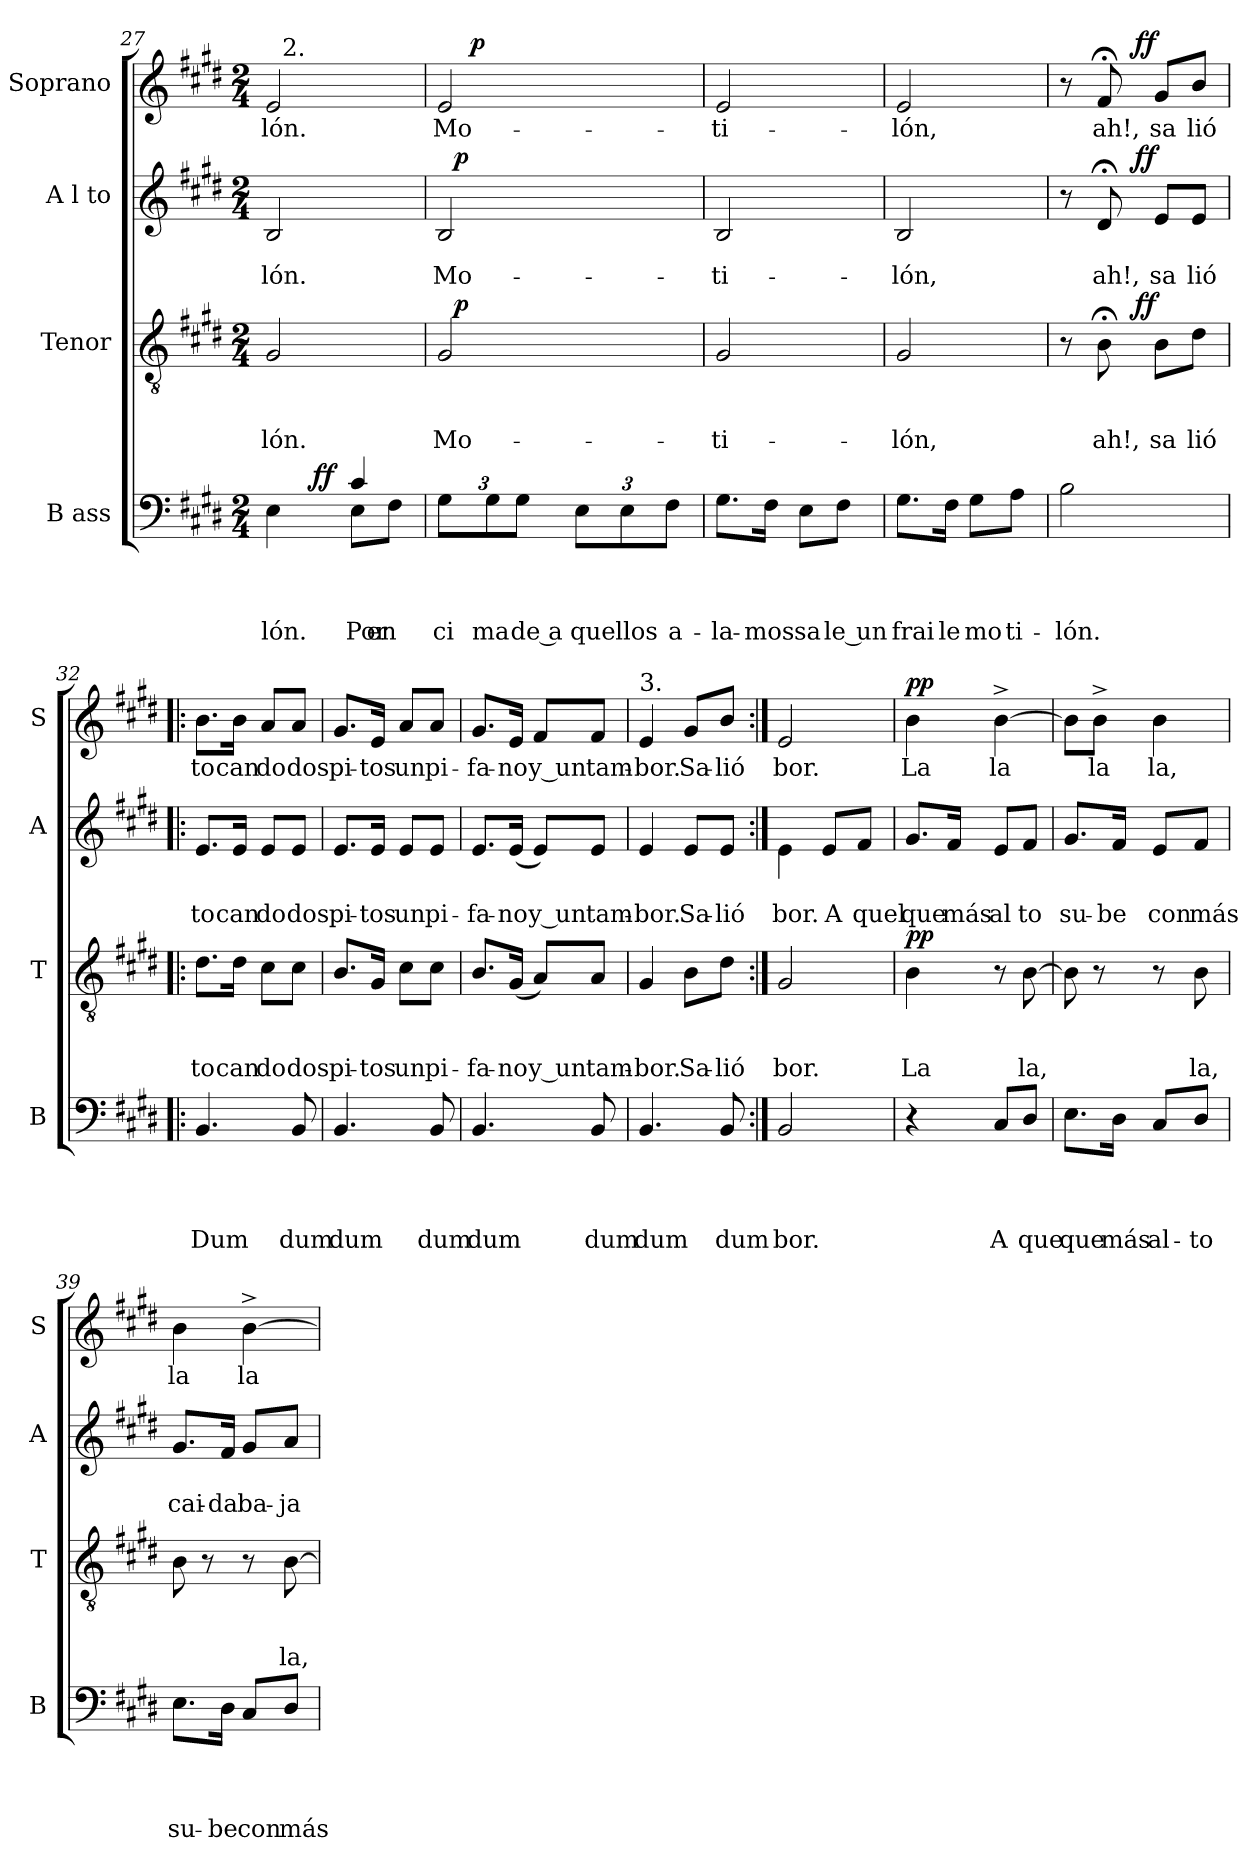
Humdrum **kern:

**kern	**text	**text	**text	**text	**dynam	**kern	**text	**text	**text	**dynam	**kern	**text	**text	**dynam	**kern	**text	**dynam
*part4	*part4	*part4	*part4	*part4	*part4	*part3	*part3	*part3	*part3	*part3	*part2	*part2	*part2	*part2	*part1	*part1	*part1
*staff4	*staff4	*staff4	*staff4	*staff4	*staff4	*staff3	*staff3	*staff3	*staff3	*staff3	*staff2	*staff2	*staff2	*staff2	*staff1	*staff1	*staff1
*I"B ass	*	*	*	*	*	*I"Tenor	*	*	*	*	*I"A l to	*	*	*	*I"Soprano	*	*
*I'B	*	*	*	*	*	*I'T	*	*	*	*	*I'A	*	*	*	*I'S	*	*
!!LO:LB:g=z
*clefF4	*	*	*	*	*	*clefGv2	*	*	*	*	*clefG2	*	*	*	*clefG2	*	*
*k[f#c#g#d#]	*	*	*	*	*	*k[f#c#g#d#]	*	*	*	*	*k[f#c#g#d#]	*	*	*	*k[f#c#g#d#]	*	*
*E:	*	*	*	*	*	*E:	*	*	*	*	*E:	*	*	*	*E:	*	*
*M2/4	*	*	*	*	*	*M2/4	*	*	*	*	*M2/4	*	*	*	*M2/4	*	*
=27	=27	=27	=27	=27	=27	=27	=27	=27	=27	=27	=27	=27	=27	=27	=27	=27	=27
*^	*	*	*	*	*	*	*	*	*	*	*	*	*	*	*	*	*
!	!	!	!	!	!LO:LY:b	!	!	!	!	!LO:LY:b	!	!	!	!LO:LY:b	!	!	!LO:LY:b	!
*	*^	*	*	*	*	*	*	*	*	*	*	*	*	*	*	*^	*	*
4ryy	4E\	8ryy	.	.	.	lón.	.	2G#/	.	.	lón.	.	2B/	.	lón.	.	2e/	32ryy	lón.	.
!	!	!	!	!	!	!	!	!	!	!	!	!	!	!	!	!	!	!LO:TX:a:t=2.	!	!
.	.	.	.	.	.	.	.	.	.	.	.	.	.	.	.	.	.	4...ryy	.	.
!	!	!	!	!	!	!	!LO:DY:b	!	!	!	!	!	!	!	!	!	!	!	!	!
.	.	4.ryy	.	.	.	.	ff	.	.	.	.	.	.	.	.	.	.	.	.	.
!	!	!	!	!	!	!LO:LY:b	!	!	!	!	!	!	!	!	!	!	!	!	!	!
4c#/	8E\L	.	.	.	.	Por	.	.	.	.	.	.	.	.	.	.	.	.	.	.
!	!	!	!	!	!	!LO:LY:b	!	!	!	!	!	!	!	!	!	!	!	!	!	!
.	8F#\J	.	.	.	.	en-	.	.	.	.	.	.	.	.	.	.	.	.	.	.
=28	=28	=28	=28	=28	=28	=28	=28	=28	=28	=28	=28	=28	=28	=28	=28	=28	=28	=28	=28	=28
!	!	!	!	!	!	!LO:LY:b	!	!	!	!	!LO:LY:b	!	!	!	!LO:LY:b	!	!	!	!LO:LY:b	!
*v	*v	*v	*	*	*	*	*	*^	*	*	*	*	*^	*	*	*	*	*	*	*
12G#\L	.	.	.	-ci	.	2G#/	32ryy	.	.	Mo-	.	2B/	32ryy	.	Mo-	.	2e/	24ryy	Mo-	.
!	!	!	!	!	!	!	!	!	!	!	!LO:DY:a	!	!	!	!	!LO:DY:a	!	!	!	!
.	.	.	.	.	.	.	4...ryy	.	.	.	p	.	4...ryy	.	.	p	.	.	.	.
.	.	.	.	.	.	.	.	.	.	.	.	.	.	.	.	.	.	96ryy	.	.
!	!	!	!	!	!	!	!	!	!	!	!	!	!	!	!	!	!	!	!	!LO:DY:a
.	.	.	.	.	.	.	.	.	.	.	.	.	.	.	.	.	.	3ryy	.	p
!	!	!	!	!LO:LY:b	!	!	!	!	!	!	!	!	!	!	!	!	!	!	!	!
12G#\	.	.	.	ma	.	.	.	.	.	.	.	.	.	.	.	.	.	.	.	.
!	!	!	!	!LO:LY:b:rj	!	!	!	!	!	!	!	!	!	!	!	!	!	!	!	!
12G#\J	.	.	.	de a	.	.	.	.	.	.	.	.	.	.	.	.	.	.	.	.
!	!	!	!	!LO:LY:b	!	!	!	!	!	!	!	!	!	!	!	!	!	!	!	!
12E\L	.	.	.	que	.	.	.	.	.	.	.	.	.	.	.	.	.	.	.	.
!	!	!	!	!LO:LY:b	!	!	!	!	!	!	!	!	!	!	!	!	!	!	!	!
12E\	.	.	.	llos	.	.	.	.	.	.	.	.	.	.	.	.	.	.	.	.
.	.	.	.	.	.	.	.	.	.	.	.	.	.	.	.	.	.	12ryy	.	.
!	!	!	!	!LO:LY:b	!	!	!	!	!	!	!	!	!	!	!	!	!	!	!	!
12F#\J	.	.	.	a-	.	.	.	.	.	.	.	.	.	.	.	.	.	.	.	.
.	.	.	.	.	.	.	.	.	.	.	.	.	.	.	.	.	.	48.ryy	.	.
=29	=29	=29	=29	=29	=29	=29	=29	=29	=29	=29	=29	=29	=29	=29	=29	=29	=29	=29	=29	=29
!	!	!	!	!LO:LY:b	!	!	!	!	!	!LO:LY:b	!	!	!	!	!LO:LY:b	!	!	!	!LO:LY:b	!
*	*	*	*	*	*	*v	*v	*	*	*	*	*	*	*	*	*	*v	*v	*	*
*	*	*	*	*	*	*	*	*	*	*	*v	*v	*	*	*	*	*	*
8.G#\L	.	.	.	-la-	.	2G#/	.	.	-ti-	.	2B/	.	-ti-	.	2e/	-ti-	.
!	!	!	!	!LO:LY:b	!	!	!	!	!	!	!	!	!	!	!	!	!
16F#\Jk	.	.	.	-mos	.	.	.	.	.	.	.	.	.	.	.	.	.
!	!	!	!	!LO:LY:b	!	!	!	!	!	!	!	!	!	!	!	!	!
8E\L	.	.	.	sa	.	.	.	.	.	.	.	.	.	.	.	.	.
!	!	!	!	!LO:LY:b:rj	!	!	!	!	!	!	!	!	!	!	!	!	!
8F#\J	.	.	.	le un	.	.	.	.	.	.	.	.	.	.	.	.	.
=30	=30	=30	=30	=30	=30	=30	=30	=30	=30	=30	=30	=30	=30	=30	=30	=30	=30
!	!	!	!	!LO:LY:b	!	!	!	!	!LO:LY:b	!	!	!	!LO:LY:b	!	!	!LO:LY:b	!
8.G#\L	.	.	.	frai	.	2G#/	.	.	-lón,	.	2B/	.	-lón,	.	2e/	-lón,	.
!	!	!	!	!LO:LY:b	!	!	!	!	!	!	!	!	!	!	!	!	!
16F#\Jk	.	.	.	le	.	.	.	.	.	.	.	.	.	.	.	.	.
!	!	!	!	!LO:LY:b	!	!	!	!	!	!	!	!	!	!	!	!	!
8G#\L	.	.	.	mo	.	.	.	.	.	.	.	.	.	.	.	.	.
!	!	!	!	!LO:LY:b	!	!	!	!	!	!	!	!	!	!	!	!	!
8A\J	.	.	.	ti-	.	.	.	.	.	.	.	.	.	.	.	.	.
=31	=31	=31	=31	=31	=31	=31	=31	=31	=31	=31	=31	=31	=31	=31	=31	=31	=31
!	!	!	!	!LO:LY:b	!	!	!	!	!	!	!	!	!	!	!	!	!
*	*	*	*	*	*	*^	*	*	*	*	*^	*	*	*	*^	*	*
2B\	.	.	.	-lón.	.	8r	6ryy	.	.	.	.	8r	6ryy	.	.	.	8r	6ryy	.	.
!	!	!	!	!	!	!	!	!	!	!LO:LY:b	!	!	!	!	!LO:LY:b	!	!	!	!LO:LY:b	!
.	.	.	.	.	.	8B;<\	.	.	.	ah!,	.	8d#;/	.	.	ah!,	.	8f#;/	.	ah!,	.
.	.	.	.	.	.	.	24ryy	.	.	.	.	.	24ryy	.	.	.	.	24ryy	.	.
!	!	!	!	!	!	!	!	!	!	!	!LO:DY:a	!	!	!	!	!LO:DY:a	!	!	!	!LO:DY:a
.	.	.	.	.	.	.	6..ryy	.	.	.	ff	.	6..ryy	.	.	ff	.	6..ryy	.	ff
!	!	!	!	!	!	!	!	!	!	!LO:LY:b	!	!	!	!	!LO:LY:b	!	!	!	!LO:LY:b	!
.	.	.	.	.	.	8B\L	.	.	.	sa	.	8e/L	.	.	sa	.	8g#/L	.	sa	.
!	!	!	!	!	!	!	!	!	!	!LO:LY:b	!	!	!	!	!LO:LY:b	!	!	!	!LO:LY:b	!
.	.	.	.	.	.	8d#\J	.	.	.	lió	.	8e/J	.	.	lió	.	8b/J	.	lió	.
=32!|:	=32!|:	=32!|:	=32!|:	=32!|:	=32!|:	=32!|:	=32!|:	=32!|:	=32!|:	=32!|:	=32!|:	=32!|:	=32!|:	=32!|:	=32!|:	=32!|:	=32!|:	=32!|:	=32!|:	=32!|:
!	!	!	!	!LO:LY:b	!	!	!	!	!	!LO:LY:b	!	!	!	!	!LO:LY:b	!	!	!	!LO:LY:b	!
*	*	*	*	*	*	*v	*v	*	*	*	*	*	*	*	*	*	*v	*v	*	*
*	*	*	*	*	*	*	*	*	*	*	*v	*v	*	*	*	*	*	*
4.BB/	.	.	.	Dum	.	8.d#\L	.	.	to	.	8.e/L	.	to	.	8.b\L	to	.
!	!	!	!	!	!	!	!	!	!LO:LY:b	!	!	!	!LO:LY:b	!	!	!LO:LY:b	!
.	.	.	.	.	.	16d#\Jk	.	.	can	.	16e/Jk	.	can	.	16b\Jk	can	.
!	!	!	!	!	!	!	!	!	!LO:LY:b	!	!	!	!LO:LY:b	!	!	!LO:LY:b	!
.	.	.	.	.	.	8c#\L	.	.	do	.	8e/L	.	do	.	8a/L	do	.
!	!	!	!	!LO:LY:b	!	!	!	!	!LO:LY:b	!	!	!	!LO:LY:b	!	!	!LO:LY:b	!
8BB/	.	.	.	dum	.	8c#\J	.	.	dos	.	8e/J	.	dos	.	8a/J	dos	.
!!LO:PB:g=z
=33	=33	=33	=33	=33	=33	=33	=33	=33	=33	=33	=33	=33	=33	=33	=33	=33	=33
!	!	!	!	!LO:LY:b	!	!	!	!	!LO:LY:b	!	!	!	!LO:LY:b	!	!	!LO:LY:b	!
4.BB/	.	.	.	dum	.	8.B/L	.	.	pi-	.	8.e/L	.	pi-	.	8.g#/L	pi-	.
!	!	!	!	!	!	!	!	!	!LO:LY:b	!	!	!	!LO:LY:b	!	!	!LO:LY:b	!
.	.	.	.	.	.	16G#/Jk	.	.	-tos	.	16e/Jk	.	-tos	.	16e/Jk	-tos	.
!	!	!	!	!	!	!	!	!	!LO:LY:b	!	!	!	!LO:LY:b	!	!	!LO:LY:b	!
.	.	.	.	.	.	8c#\L	.	.	un	.	8e/L	.	un	.	8a/L	un	.
!	!	!	!	!LO:LY:b	!	!	!	!	!LO:LY:b	!	!	!	!LO:LY:b	!	!	!LO:LY:b	!
8BB/	.	.	.	dum	.	8c#\J	.	.	pi-	.	8e/J	.	pi-	.	8a/J	pi-	.
=34	=34	=34	=34	=34	=34	=34	=34	=34	=34	=34	=34	=34	=34	=34	=34	=34	=34
!	!	!	!	!LO:LY:b	!	!	!	!	!LO:LY:b	!	!	!	!LO:LY:b	!	!	!LO:LY:b	!
4.BB/	.	.	.	dum	.	8.B/L	.	.	-fa-	.	8.e/L	.	-fa-	.	8.g#/L	-fa-	.
!	!	!	!	!	!	!	!	!	!LO:LY:b	!	!	!	!LO:LY:b	!	!	!LO:LY:b	!
.	.	.	.	.	.	(16G#/Jk	.	.	-no	.	(16e/Jk	.	-no	.	16e/Jk	-no	.
!	!	!	!	!	!	!	!	!	!LO:LY:b:rj	!	!	!	!LO:LY:b:rj	!	!	!LO:LY:b:rj	!
.	.	.	.	.	.	8A/L)	.	.	y un	.	8e/L)	.	y un	.	8f#/L	y un	.
!	!	!	!	!LO:LY:b	!	!	!	!	!LO:LY:b	!	!	!	!LO:LY:b	!	!	!LO:LY:b	!
8BB/	.	.	.	dum	.	8A/J	.	.	tam-	.	8e/J	.	tam-	.	8f#/J	tam-	.
=35	=35	=35	=35	=35	=35	=35	=35	=35	=35	=35	=35	=35	=35	=35	=35	=35	=35
*	*	*	*	*	*	*	*	*	*	*	*	*	*	*	*MM135	*	*
!	!	!	!	!	!	!	!	!	!	!	!	!	!	!	!LO:TX:a:t=3.	!	!
!	!	!	!	!LO:LY:b	!	!	!	!	!LO:LY:b	!	!	!	!LO:LY:b	!	!	!LO:LY:b	!
4.BB/	.	.	.	dum	.	4G#/	.	.	-bor.	.	4e/	.	-bor.	.	4e/	-bor.	.
!	!	!	!	!	!	!	!	!	!LO:LY:b	!	!	!	!LO:LY:b	!	!	!LO:LY:b	!
.	.	.	.	.	.	8B\L	.	.	Sa-	.	8e/L	.	Sa-	.	8g#/L	Sa-	.
!	!	!	!	!LO:LY:b	!	!	!	!	!LO:LY:b	!	!	!	!LO:LY:b	!	!	!LO:LY:b	!
8BB/	.	.	.	dum	.	8d#\J	.	.	-lió	.	8e/J	.	-lió	.	8b/J	-lió	.
=36:|!	=36:|!	=36:|!	=36:|!	=36:|!	=36:|!	=36:|!	=36:|!	=36:|!	=36:|!	=36:|!	=36:|!	=36:|!	=36:|!	=36:|!	=36:|!	=36:|!	=36:|!
!	!	!	!	!LO:LY:b	!	!	!	!	!LO:LY:b	!	!	!	!LO:LY:b	!	!	!LO:LY:b	!
2BB/	.	.	.	bor.	.	2G#/	.	.	bor.	.	4e\	.	bor.	.	2e/	bor.	.
!	!	!	!	!	!	!	!	!	!	!	!	!	!LO:LY:b	!	!	!	!
.	.	.	.	.	.	.	.	.	.	.	8e/L	.	A	.	.	.	.
!	!	!	!	!	!	!	!	!	!	!	!	!	!LO:LY:b	!	!	!	!
.	.	.	.	.	.	.	.	.	.	.	8f#/J	.	quel	.	.	.	.
=37!	=37!	=37!	=37!	=37!	=37!	=37!	=37!	=37!	=37!	=37!	=37!	=37!	=37!	=37!	=37!	=37!	=37!
!	!	!	!	!	!	!	!	!	!LO:LY:b	!LO:DY:a	!	!	!LO:LY:b	!	!	!LO:LY:b	!LO:DY:a
4r	.	.	.	.	.	4B\	.	.	La	pp	8.g#/L	.	que	.	4b\	La	pp
!	!	!	!	!	!	!	!	!	!	!	!	!	!LO:LY:b	!	!	!	!
.	.	.	.	.	.	.	.	.	.	.	16f#/Jk	.	más	.	.	.	.
!	!	!	!	!LO:LY:b	!	!	!	!	!	!	!	!	!LO:LY:b	!	!	!LO:LY:b	!
8C#/L	.	.	.	A	.	8r	.	.	.	.	8e/L	.	al	.	[>4b^>\	la	.
!	!	!	!	!LO:LY:b	!	!	!	!	!LO:LY:b	!	!	!	!LO:LY:b	!	!	!	!
8D#/J	.	.	.	que	.	[>8B\	.	.	la,	.	8f#/J	.	to	.	.	.	.
=38	=38	=38	=38	=38	=38	=38	=38	=38	=38	=38	=38	=38	=38	=38	=38	=38	=38
!	!	!	!	!LO:LY:b	!	!	!	!	!	!	!	!	!LO:LY:b	!	!	!	!
8.E\L	.	.	.	que	.	8B\]	.	.	.	.	8.g#/L	.	su-	.	8b\L]	.	.
!	!	!	!	!	!	!	!	!	!	!	!	!	!	!	!	!LO:LY:b	!
.	.	.	.	.	.	8r	.	.	.	.	.	.	.	.	8b^>\J	la	.
!	!	!	!	!LO:LY:b	!	!	!	!	!	!	!	!	!LO:LY:b	!	!	!	!
16D#\Jk	.	.	.	más	.	.	.	.	.	.	16f#/Jk	.	-be	.	.	.	.
!	!	!	!	!LO:LY:b	!	!	!	!	!	!	!	!	!LO:LY:b	!	!	!LO:LY:b	!
8C#/L	.	.	.	al-	.	8r	.	.	.	.	8e/L	.	con	.	4b\	la,	.
!	!	!	!	!LO:LY:b	!	!	!	!	!LO:LY:b	!	!	!	!LO:LY:b	!	!	!	!
8D#/J	.	.	.	-to	.	8B\	.	.	la,	.	8f#/J	.	más	.	.	.	.
!!LO:LB:g=z
=39	=39	=39	=39	=39	=39	=39	=39	=39	=39	=39	=39	=39	=39	=39	=39	=39	=39
!	!	!	!	!LO:LY:b	!	!	!	!	!	!	!	!	!LO:LY:b	!	!	!LO:LY:b	!
8.E\L	.	.	.	su-	.	8B\	.	.	.	.	8.g#/L	.	cai-	.	4b\	la	.
.	.	.	.	.	.	8r	.	.	.	.	.	.	.	.	.	.	.
!	!	!	!	!LO:LY:b	!	!	!	!	!	!	!	!	!LO:LY:b	!	!	!	!
16D#\Jk	.	.	.	-be	.	.	.	.	.	.	16f#/Jk	.	-da	.	.	.	.
!	!	!	!	!LO:LY:b	!	!	!	!	!	!	!	!	!LO:LY:b	!	!	!LO:LY:b	!
8C#/L	.	.	.	con	.	8r	.	.	.	.	8g#/L	.	ba-	.	[>4b^>\	la	.
!	!	!	!	!LO:LY:b	!	!	!	!	!LO:LY:b	!	!	!	!LO:LY:b	!	!	!	!
8D#/J	.	.	.	más	.	[>8B\	.	.	la,	.	8a/J	.	-ja-	.	.	.	.
=	=	=	=	=	=	=	=	=	=	=	=	=	=	=	=	=	=
*-	*-	*-	*-	*-	*-	*-	*-	*-	*-	*-	*-	*-	*-	*-	*-	*-	*-
